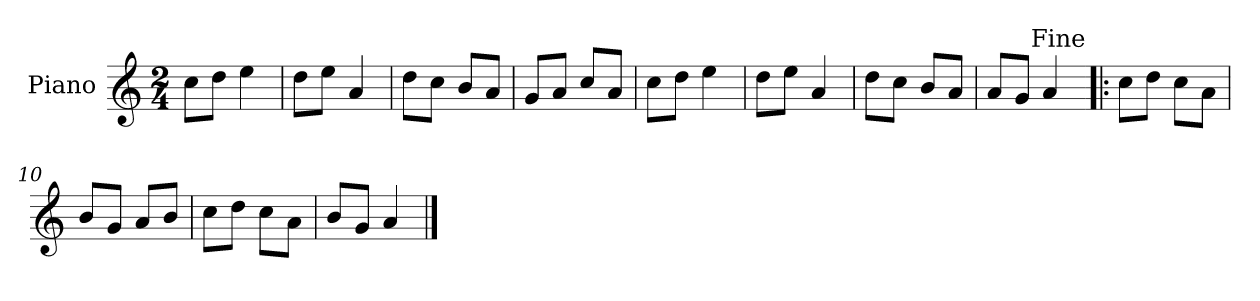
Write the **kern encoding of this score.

**kern
*part1
*staff1
*I"Piano
*I'Pno.
*clefG2
*k[]
*M2/4
=1
8cc\L
8dd\J
4ee\
=2
8dd\L
8ee\J
4a/
=3
8dd\L
8cc\J
8b/L
8a/J
=4
8g/L
8a/J
8cc/L
8a/J
=5
8cc\L
8dd\J
4ee\
=6
8dd\L
8ee\J
4a/
=7
8dd\L
8cc\J
8b/L
8a/J
=8
8a/L
8g/J
4a/
!LO:TX:a:rj:t=Fine
=9!|:
8cc\L
8dd\J
8cc\L
8a\J
!!LO:LB:g=z
=10
8b/L
8g/J
8a/L
8b/J
=11
8cc\L
8dd\J
8cc\L
8a\J
=12
8b/L
8g/J
4a/
==
*-
